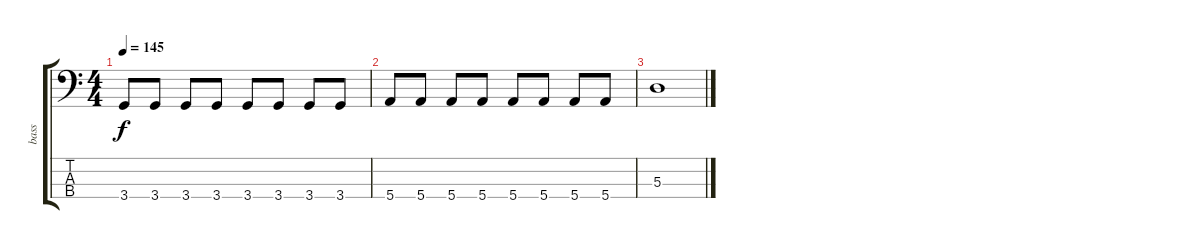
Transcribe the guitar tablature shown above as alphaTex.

\track ("bass" "bass") {instrument electricbassfinger}
\staff {score tabs}
\tuning (G2 D2 A1 E1) {hide}
\ts (4 4)
\tempo 145
\clef f4
\ks c
3.4.8{dy f} 3.4.8 3.4.8 3.4.8 3.4.8 3.4.8 3.4.8 3.4.8 |
5.4.8 5.4.8 5.4.8 5.4.8 5.4.8 5.4.8 5.4.8 5.4.8 |
5.3.1
